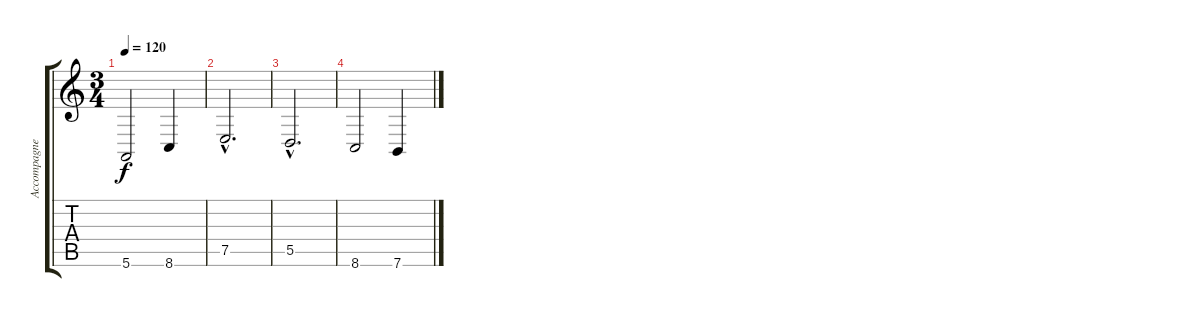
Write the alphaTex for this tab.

\track ("Accompagnement" "Accompagne") {instrument stringensemble2}
\staff {score tabs}
\tuning (E4 B3 G3 D3 A2 E2) {hide}
\ts (3 4)
\tempo 120
\clef g2
\ks c
5.6.2{dy f} 8.6.4 |
7.5{hac}.2{d} |
5.5{hac}.2{d} |
8.6.2 7.6.4
